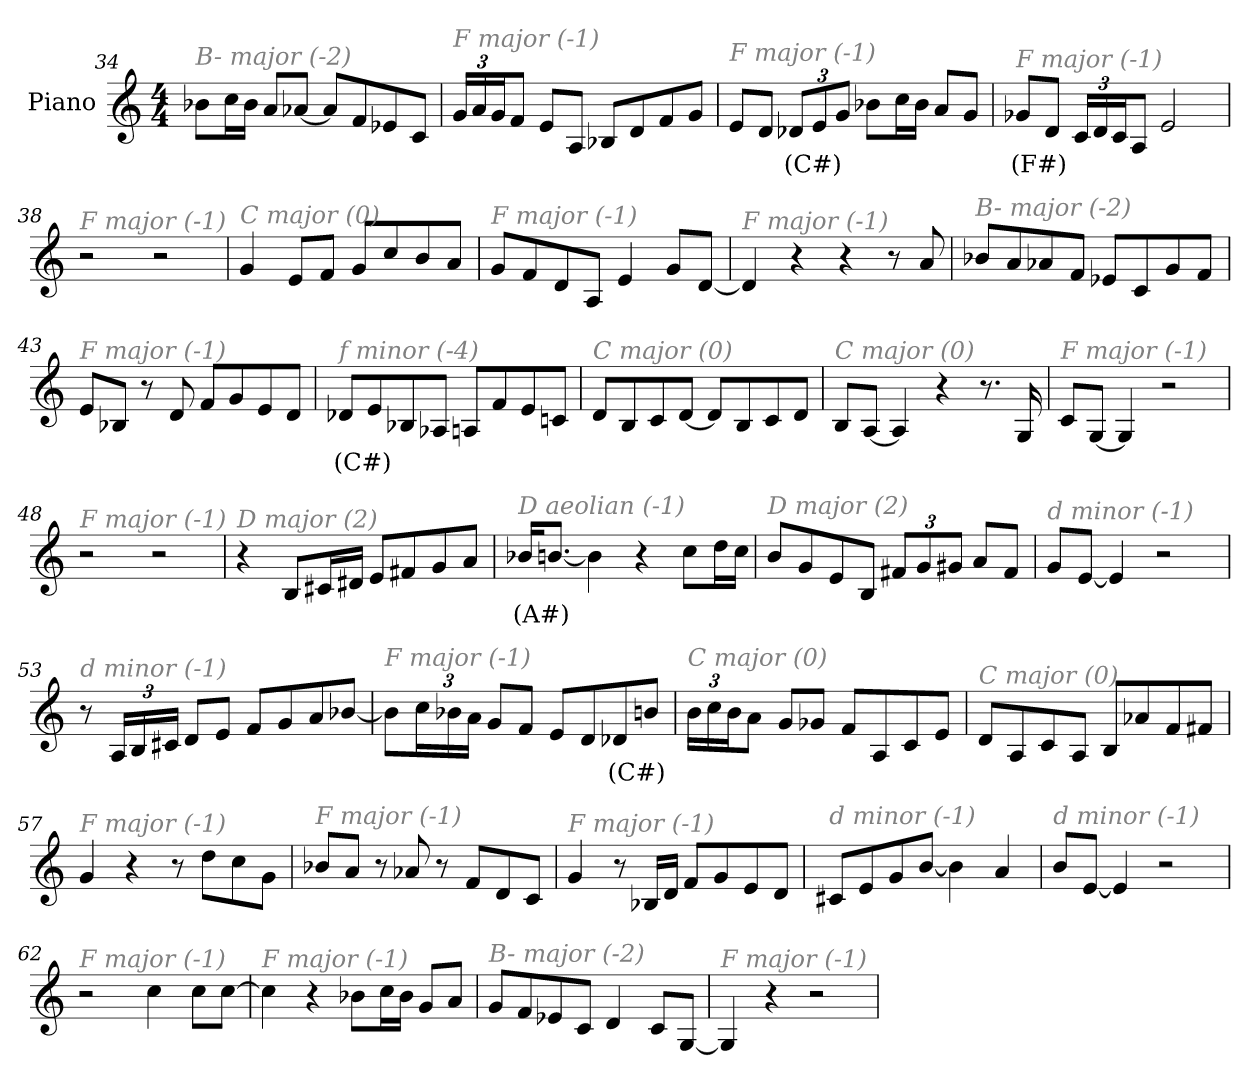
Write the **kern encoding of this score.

**kern	**text
*part1	*part1
*staff1	*staff1
*I"Piano	*
*I'Pno	*
*clefG2	*
*k[]	*
*M4/4	*
=34	=34
!LO:TX:i:color=#808080:t=B- major (-2)	!
8b-X\L	.
16cc\L	.
16b-\JJ	.
8a/L	.
[8a-X/J	.
8a-/L]	.
8f/	.
8e-X/	.
8c/J	.
=35	=35
*Xbrackettup	*
!LO:TX:i:color=#808080:t=F major (-1)	!
24g/LL	.
24a/	.
24g/J	.
8f/J	.
8e/L	.
8A/J	.
8B-X/L	.
8d/	.
8f/	.
8g/J	.
=36	=36
!LO:TX:i:color=#808080:t=F major (-1)	!
8e/L	.
8d/J	.
12d-Xi/L	(C#)
12e/	.
12g/J	.
8b-X\L	.
16cc\L	.
16b-\JJ	.
8a/L	.
8g/J	.
!!LO:LB:g=z
=37	=37
!LO:TX:i:color=#808080:t=F major (-1)	!
8g-Xi/L	(F#)
8d/J	.
24c/LL	.
24d/	.
24c/J	.
8A/J	.
2e/	.
=38	=38
!LO:TX:i:color=#808080:t=F major (-1)	!
2r	.
2r	.
=39	=39
!LO:TX:i:color=#808080:t=C major (0)	!
4g/	.
8e/L	.
8f/J	.
8g/L	.
8cc/	.
8b/	.
8a/J	.
=40	=40
!LO:TX:i:color=#808080:t=F major (-1)	!
8g/L	.
8f/	.
8d/	.
8A/J	.
4e/	.
8g/L	.
[8d/J	.
=41	=41
!LO:TX:i:color=#808080:t=F major (-1)	!
4d/]	.
4r	.
4r	.
8r	.
8a/	.
!!LO:LB:g=z
=42	=42
!LO:TX:i:color=#808080:t=B- major (-2)	!
8b-X/L	.
8a/	.
8a-X/	.
8f/J	.
8e-X/L	.
8c/	.
8g/	.
8f/J	.
=43	=43
!LO:TX:i:color=#808080:t=F major (-1)	!
8e/L	.
8B-X/J	.
8r	.
8d/	.
8f/L	.
8g/	.
8e/	.
8d/J	.
=44	=44
!LO:TX:i:color=#808080:t=f minor (-4)	!
8d-Xi/L	(C#)
8e/	.
8B-X/	.
8A-X/J	.
8An/L	.
8f/	.
8e/	.
8cn/J	.
=45	=45
!LO:TX:i:color=#808080:t=C major (0)	!
8d/L	.
8B/	.
8c/	.
[8d/J	.
8d/L]	.
8B/	.
8c/	.
8d/J	.
!!LO:LB:g=z
=46	=46
!LO:TX:i:color=#808080:t=C major (0)	!
8B/L	.
[8A/J	.
4A/]	.
4r	.
8.r	.
16G/	.
=47	=47
!LO:TX:i:color=#808080:t=F major (-1)	!
8c/L	.
[8G/J	.
4G/]	.
2r	.
=48	=48
!LO:TX:i:color=#808080:t=F major (-1)	!
2r	.
2r	.
=49	=49
!LO:TX:i:color=#808080:t=D major (2)	!
4r	.
8B/L	.
16c#X/L	.
16d#X/JJ	.
8e/L	.
8f#X/	.
8g/	.
8a/J	.
=50	=50
!LO:TX:i:color=#808080:t=D aeolian (-1)	!
16b-Xi/KL	(A#)
[8.b/J	.
4b\]	.
4r	.
8cc\L	.
16dd\L	.
16cc\JJ	.
!!LO:PB:g=z
=51	=51
!LO:TX:i:color=#808080:t=D major (2)	!
8b/L	.
8g/	.
8e/	.
8B/J	.
12f#X/L	.
12g/	.
12g#X/J	.
8a/L	.
8f#/J	.
=52	=52
!LO:TX:i:color=#808080:t=d minor (-1)	!
8g/L	.
[8e/J	.
4e/]	.
2r	.
=53	=53
!LO:TX:i:color=#808080:t=d minor (-1)	!
8r	.
24A/LL	.
24B/	.
24c#X/JJ	.
8d/L	.
8e/J	.
8f/L	.
8g/	.
8a/	.
[8b-X/J	.
=54	=54
!LO:TX:i:color=#808080:t=F major (-1)	!
8b-\L]	.
24cc\L	.
24b-X\	.
24a\JJ	.
8g/L	.
8f/J	.
8e/L	.
8d/	.
8d-Xi/	(C#)
8bn/J	.
!!LO:LB:g=z
=55	=55
!LO:TX:i:color=#808080:t=C major (0)	!
24b\LL	.
24cc\	.
24b\J	.
8a\J	.
8g/L	.
8g-X/J	.
8f/L	.
8A/	.
8c/	.
8e/J	.
=56	=56
!LO:TX:i:color=#808080:t=C major (0)	!
8d/L	.
8A/	.
8c/	.
8A/J	.
8B/L	.
8a-X/	.
8f/	.
8f#X/J	.
=57	=57
!LO:TX:i:color=#808080:t=F major (-1)	!
4g/	.
4r	.
8r	.
8dd\L	.
8cc\	.
8g\J	.
=58	=58
!LO:TX:i:color=#808080:t=F major (-1)	!
8b-X/L	.
8a/J	.
8r	.
8a-X/	.
8r	.
8f/L	.
8d/	.
8c/J	.
!!LO:LB:g=z
=59	=59
!LO:TX:i:color=#808080:t=F major (-1)	!
4g/	.
8r	.
16B-X/LL	.
16d/JJ	.
8f/L	.
8g/	.
8e/	.
8d/J	.
=60	=60
!LO:TX:i:color=#808080:t=d minor (-1)	!
8c#X/L	.
8e/	.
8g/	.
[8b/J	.
4b\]	.
4a/	.
=61	=61
!LO:TX:i:color=#808080:t=d minor (-1)	!
8b/L	.
[8e/J	.
4e/]	.
2r	.
=62	=62
!LO:TX:i:color=#808080:t=F major (-1)	!
2r	.
4cc\	.
8cc\L	.
[8cc\J	.
=63	=63
!LO:TX:i:color=#808080:t=F major (-1)	!
4cc\]	.
4r	.
8b-X\L	.
16cc\L	.
16b-\JJ	.
8g/L	.
8a/J	.
!!LO:LB:g=z
=64	=64
!LO:TX:i:color=#808080:t=B- major (-2)	!
8g/L	.
8f/	.
8e-X/	.
8c/J	.
4d/	.
8c/L	.
[8G/J	.
=65	=65
!LO:TX:i:color=#808080:t=F major (-1)	!
4G/]	.
4r	.
2r	.
=	=
*-	*-
